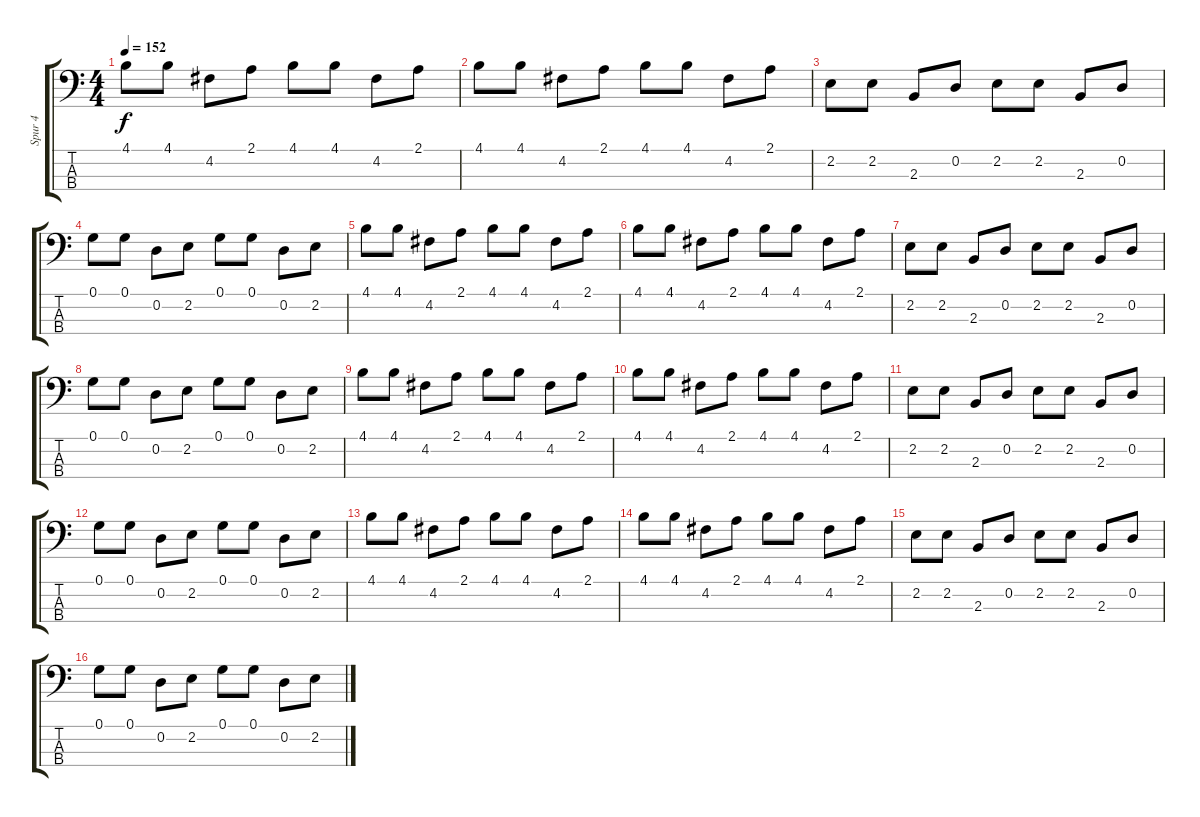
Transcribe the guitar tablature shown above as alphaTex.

\track ("Spur 4" "Spur 4") {instrument synthbass2}
\staff {score tabs}
\tuning (G2 D2 A1 E1) {hide}
\ts (4 4)
\tempo 152
\clef f4
\ks c
4.1.8{dy f} 4.1.8 4.2.8 2.1.8 4.1.8 4.1.8 4.2.8 2.1.8 |
4.1.8 4.1.8 4.2.8 2.1.8 4.1.8 4.1.8 4.2.8 2.1.8 |
2.2.8 2.2.8 2.3.8 0.2.8 2.2.8 2.2.8 2.3.8 0.2.8 |
0.1.8 0.1.8 0.2.8 2.2.8 0.1.8 0.1.8 0.2.8 2.2.8 |
4.1.8 4.1.8 4.2.8 2.1.8 4.1.8 4.1.8 4.2.8 2.1.8 |
4.1.8 4.1.8 4.2.8 2.1.8 4.1.8 4.1.8 4.2.8 2.1.8 |
2.2.8 2.2.8 2.3.8 0.2.8 2.2.8 2.2.8 2.3.8 0.2.8 |
0.1.8 0.1.8 0.2.8 2.2.8 0.1.8 0.1.8 0.2.8 2.2.8 |
4.1.8 4.1.8 4.2.8 2.1.8 4.1.8 4.1.8 4.2.8 2.1.8 |
4.1.8 4.1.8 4.2.8 2.1.8 4.1.8 4.1.8 4.2.8 2.1.8 |
2.2.8 2.2.8 2.3.8 0.2.8 2.2.8 2.2.8 2.3.8 0.2.8 |
0.1.8 0.1.8 0.2.8 2.2.8 0.1.8 0.1.8 0.2.8 2.2.8 |
4.1.8 4.1.8 4.2.8 2.1.8 4.1.8 4.1.8 4.2.8 2.1.8 |
4.1.8 4.1.8 4.2.8 2.1.8 4.1.8 4.1.8 4.2.8 2.1.8 |
2.2.8 2.2.8 2.3.8 0.2.8 2.2.8 2.2.8 2.3.8 0.2.8 |
0.1.8 0.1.8 0.2.8 2.2.8 0.1.8 0.1.8 0.2.8 2.2.8
